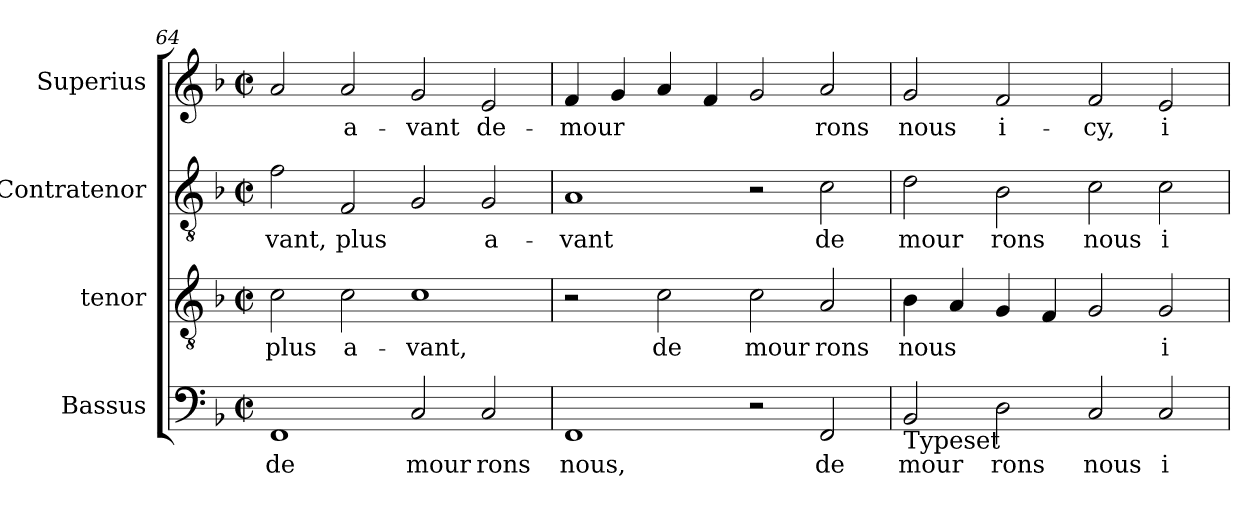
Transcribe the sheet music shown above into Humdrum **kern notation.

**kern	**text	**kern	**text	**kern	**text	**kern	**text
*part4	*part4	*part3	*part3	*part2	*part2	*part1	*part1
*staff4	*staff4	*staff3	*staff3	*staff2	*staff2	*staff1	*staff1
*I"Bassus	*	*I"tenor	*	*I"Contratenor	*	*I"Superius	*
*clefF4	*	*clefGv2	*	*clefGv2	*	*clefG2	*
*k[b-]	*	*k[b-]	*	*k[b-]	*	*k[b-]	*
*F:	*	*F:	*	*F:	*	*F:	*
*M2/2	*	*M2/2	*	*M2/2	*	*M2/2	*
*met(c|)	*	*met(c|)	*	*met(c|)	*	*met(c|)	*
=64	=64	=64	=64	=64	=64	=64	=64
!	!LO:LY:b:cj	!	!LO:LY:b:cj	!	!LO:LY:b:cj	!	!LO:LY:b:cj
1FF	de	2c\	plus	2f\	-vant,	2a/	.
!	!	!	!LO:LY:b:cj	!	!LO:LY:b:cj	!	!LO:LY:b:cj
.	.	2c\	a-	2F/	plus	2a/	a-
!	!LO:LY:b:cj	!	!LO:LY:b:cj	!	!LO:LY:b:cj	!	!LO:LY:b:cj
2C/	mour	1c	-vant,	2G/	.	2g/	-vant
!	!LO:LY:b:cj	!	!	!	!LO:LY:b:cj	!	!LO:LY:b:cj
2C/	rons	.	.	2G/	a-	2e/	de-
!!LO:PB:g=z
=65	=65	=65	=65	=65	=65	=65	=65
!	!LO:LY:b:cj	!	!	!	!LO:LY:b:cj	!	!LO:LY:b:cj
1FF	nous,	2r	.	1A	-vant	4f/	-mour-
!	!	!	!	!	!	!	!LO:LY:b:cj
.	.	.	.	.	.	4g/	--
!	!	!	!LO:LY:b:cj	!	!	!	!LO:LY:b:cj
.	.	2c\	de	.	.	4a/	--
!	!	!	!	!	!	!	!LO:LY:b:cj
.	.	.	.	.	.	4f/	--
!	!	!	!LO:LY:b:cj	!	!	!	!LO:LY:b:cj
2r	.	2c\	mour	2r	.	2g/	--
!	!LO:LY:b:cj	!	!LO:LY:b:cj	!	!LO:LY:b:cj	!	!LO:LY:b:cj
2FF/	de	2A/	rons	2c\	de	2a/	-rons
=66	=66	=66	=66	=66	=66	=66	=66
!LO:TX:b:t=Typeset	!	!	!	!	!	!	!
!	!LO:LY:b:cj	!	!LO:LY:b:cj	!	!LO:LY:b:cj	!	!LO:LY:b:cj
2BB-/	mour	4B-\	nous	2d\	mour	2g/	nous
!	!	!	!LO:LY:b:cj	!	!	!	!
.	.	4A/	.	.	.	.	.
!	!LO:LY:b:cj	!	!LO:LY:b:cj	!	!LO:LY:b:cj	!	!LO:LY:b:cj
2D\	rons	4G/	.	2B-\	rons	2f/	i-
!	!	!	!LO:LY:b:cj	!	!	!	!
.	.	4F/	.	.	.	.	.
!	!LO:LY:b:cj	!	!LO:LY:b:cj	!	!LO:LY:b:cj	!	!LO:LY:b:cj
2C/	nous	2G/	.	2c\	nous	2f/	-cy,
!	!LO:LY:b:cj	!	!LO:LY:b:cj	!	!LO:LY:b:cj	!	!LO:LY:b:cj
2C/	i	2G/	i	2c\	i	2e/	i-
=	=	=	=	=	=	=	=
*-	*-	*-	*-	*-	*-	*-	*-
